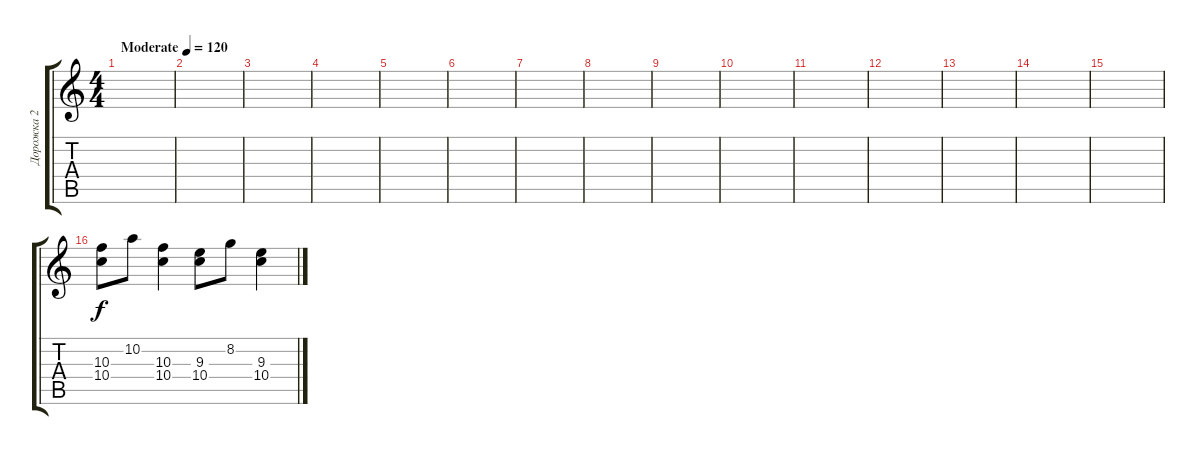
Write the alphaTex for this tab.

\track ("Дорожка 2" "Дорожка 2") {instrument overdrivenguitar}
\staff {score tabs}
\tuning (E4 B3 G3 D3 A2 E2) {hide}
\ts (4 4)
\tempo (120 "Moderate")
\clef g2
\ks c
|
|
|
|
|
|
|
|
|
|
|
|
|
|
|
(10.3 10.4).8 10.2.8 (10.3 10.4).4 (9.3 10.4).8 8.2.8 (9.3 10.4).4
